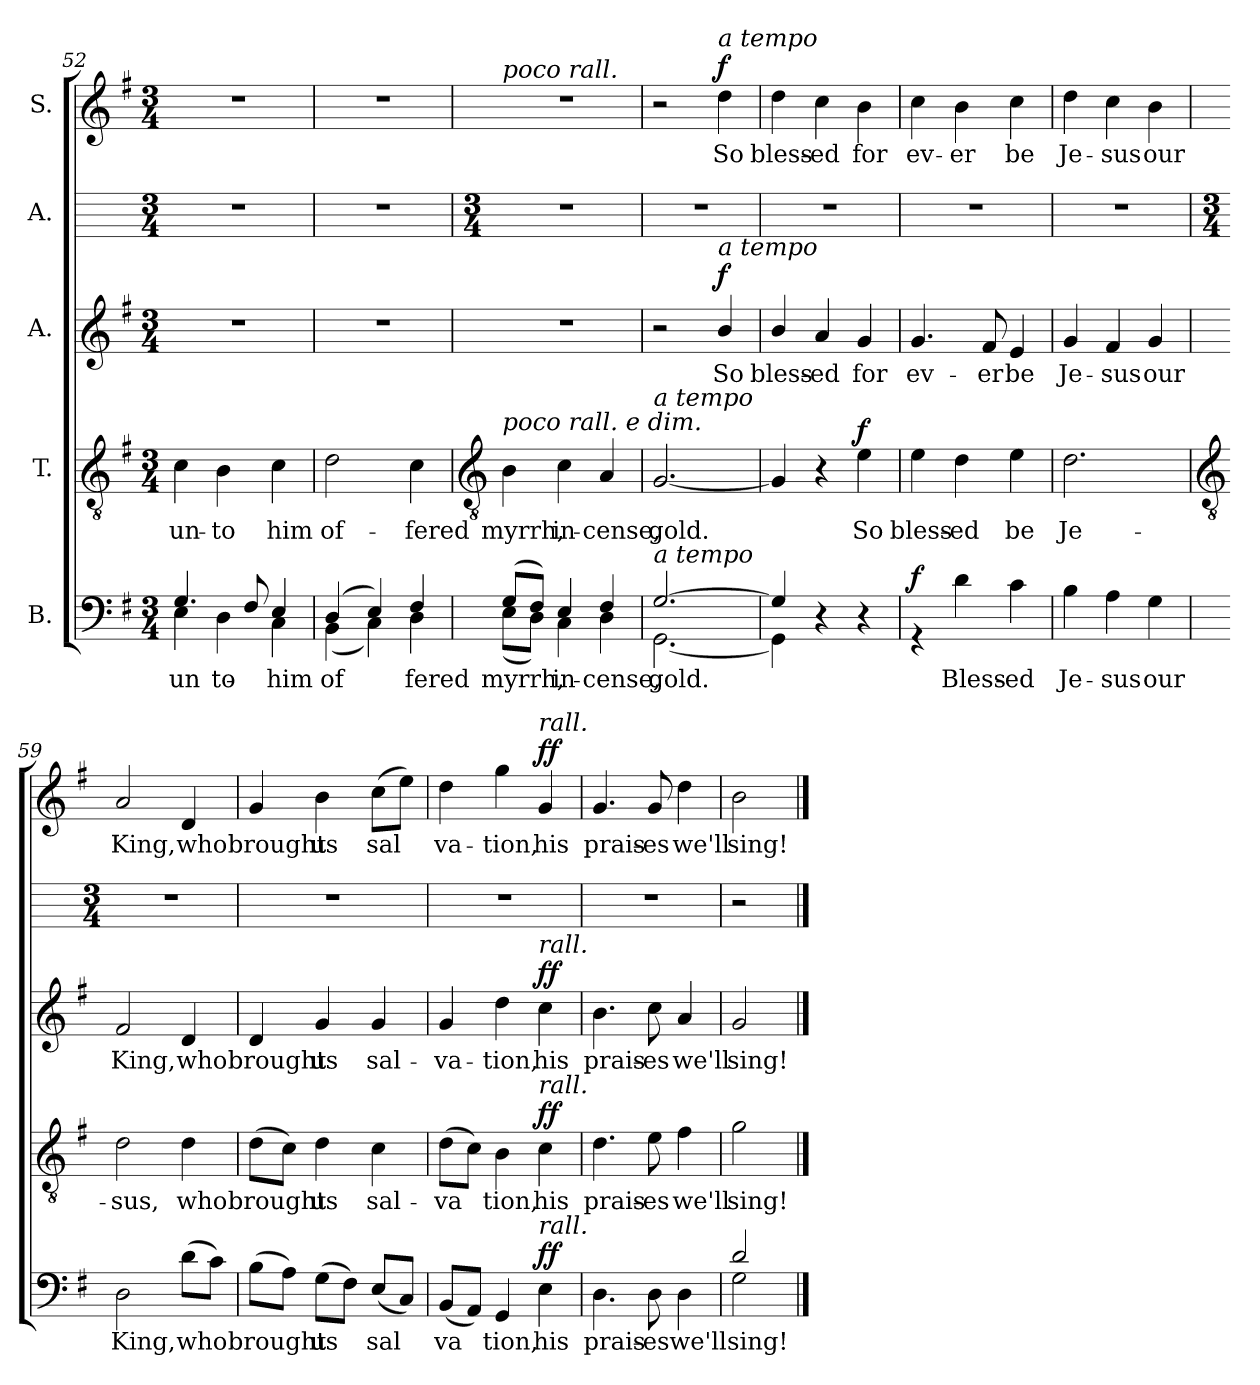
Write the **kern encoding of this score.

**kern	**text	**dynam	**kern	**text	**dynam	**kern	**text	**dynam	**kern	**kern	**text	**dynam
*part5	*part5	*part5	*part4	*part4	*part4	*part3	*part3	*part3	*part2	*part1	*part1	*part1
*staff5	*staff5	*staff5	*staff4	*staff4	*staff4	*staff3	*staff3	*staff3	*staff2	*staff1	*staff1	*staff1
*I"B.	*	*	*I"T.	*	*	*I"A.	*	*	*I"A.	*I"S.	*	*
*clefF4	*	*	*clefGv2	*	*	*clefG2	*	*	*	*clefG2	*	*
*k[f#]	*	*	*k[f#]	*	*	*k[f#]	*	*	*	*k[f#]	*	*
*G:	*	*	*G:	*	*	*G:	*	*	*	*G:	*	*
*M3/4	*	*	*M3/4	*	*	*M3/4	*	*	*M3/4	*M3/4	*	*
=52	=52	=52	=52	=52	=52	=52	=52	=52	=52	=52	=52	=52
*^	*	*	*	*	*	*	*	*	*	*	*	*
!	!	!LO:LY:b	!	!	!LO:LY:b	!	!LO:N:vis=1	!	!	!	!LO:N:vis=1	!	!
4.G/	4E\	un-	.	4c	un-	.	2.r	.	.	2.r	2.r	.	.
!	!	!LO:LY:b	!	!	!LO:LY:b	!	!	!	!	!	!	!	!
.	4D\	-to	.	4B	-to	.	.	.	.	.	.	.	.
8F#/	.	.	.	.	.	.	.	.	.	.	.	.	.
!	!	!LO:LY:b	!	!	!LO:LY:b	!	!	!	!	!	!	!	!
4E/	4C\	him	.	4c	him	.	.	.	.	.	.	.	.
=53	=53	=53	=53	=53	=53	=53	=53	=53	=53	=53	=53	=53	=53
!	!	!LO:LY:b	!	!	!LO:LY:b	!	!LO:N:vis=1	!	!	!	!LO:N:vis=1	!	!
(>4D/	(<4BB\	of	.	2d	of-	.	2.r	.	.	2.r	2.r	.	.
4E/)	4C\)	.	.	.	.	.	.	.	.	.	.	.	.
!	!	!LO:LY:b	!	!	!LO:LY:b	!	!	!	!	!	!	!	!
4F#/	4D\	fered	.	4c	-fered	.	.	.	.	.	.	.	.
!!LO:LB:g=z
=54	=54	=54	=54	=54	=54	=54	=54	=54	=54	=54	=54	=54	=54
*	*	*	*	*clefGv2	*	*	*	*	*	*	*	*	*
*	*	*	*	*	*	*	*	*	*	*M3/4	*	*	*
!	!	!	!	!	!	!	!	!	!	!	!LO:TX:a:i:t=poco rall.	!	!
!	!	!	!	!LO:TX:a:i:t=poco rall. e dim.	!	!	!	!	!	!	!	!	!
!	!	!LO:LY:b	!	!	!LO:LY:b	!	!LO:N:vis=1	!	!	!	!LO:N:vis=1	!	!
(>8G/L	(<8E\L	myrrh,	.	4B	myrrh,	.	2.r	.	.	2.r	2.r	.	.
8F#/J)	8D\J)	.	.	.	.	.	.	.	.	.	.	.	.
!	!	!LO:LY:b	!	!	!LO:LY:b	!	!	!	!	!	!	!	!
4E/	4C\	in-	.	4c	in-	.	.	.	.	.	.	.	.
!	!	!LO:LY:b	!	!	!LO:LY:b	!	!	!	!	!	!	!	!
4F#/	4D\	-cense,	.	4A	-cense,	.	.	.	.	.	.	.	.
=55	=55	=55	=55	=55	=55	=55	=55	=55	=55	=55	=55	=55	=55
!	!	!	!	!LO:TX:a:i:t=a tempo	!	!	!	!	!	!	!	!	!
!LO:TX:a:i:t=a tempo	!	!	!	!	!	!	!	!	!	!	!	!	!
!	!	!LO:LY:b	!	!	!LO:LY:b	!	!	!	!	!	!	!	!
[2.G/	[2.GG\	gold.	.	[2.G	gold.	.	2r	.	.	2.r	2r	.	.
!	!	!	!	!	!	!	!	!	!	!	!LO:TX:a:i:t=a tempo	!	!
!	!	!	!	!	!	!	!LO:TX:a:i:t=a tempo	!	!	!	!	!	!
!	!	!	!	!	!	!	!	!LO:LY:b	!LO:DY:a	!	!	!LO:LY:b	!LO:DY:a
.	.	.	.	.	.	.	4b/	So	f	.	4dd	So	f
=56	=56	=56	=56	=56	=56	=56	=56	=56	=56	=56	=56	=56	=56
!	!	!	!	!	!	!	!	!LO:LY:b	!	!	!	!LO:LY:b	!
4G/]	4GG\]	.	.	4G]	.	.	4b/	bless-	.	2.r	4dd	bless-	.
!	!	!	!	!	!	!	!	!LO:LY:b	!	!	!	!LO:LY:b	!
2ryy	4r	.	.	4r	.	.	4a	-ed	.	.	4cc	-ed	.
!	!	!	!	!	!LO:LY:b	!LO:DY:a	!	!LO:LY:b	!	!	!	!LO:LY:b	!
.	4r	.	.	4e	So	f	4g	for	.	.	4b	for	.
=57	=57	=57	=57	=57	=57	=57	=57	=57	=57	=57	=57	=57	=57
!	!	!	!LO:DY:a	!	!LO:LY:b	!	!	!LO:LY:b	!	!	!	!LO:LY:b	!
2.ryy	4r	.	f	4e	bless-	.	4.g	ev-	.	2.r	4cc	ev-	.
!	!	!LO:LY:b	!	!	!LO:LY:b	!	!	!	!	!	!	!LO:LY:b	!
.	4d\	Bless-	.	4d	-ed	.	.	.	.	.	4b	-er	.
!	!	!	!	!	!	!	!	!LO:LY:b	!	!	!	!	!
.	.	.	.	.	.	.	8f#	-er	.	.	.	.	.
!	!	!LO:LY:b	!	!	!LO:LY:b	!	!	!LO:LY:b	!	!	!	!LO:LY:b	!
.	4c\	-ed	.	4e	be	.	4e	be	.	.	4cc	be	.
=58	=58	=58	=58	=58	=58	=58	=58	=58	=58	=58	=58	=58	=58
!	!	!LO:LY:b	!	!	!LO:LY:b	!	!	!LO:LY:b	!	!	!	!LO:LY:b	!
2.ryy	4B\	Je-	.	2.d	Je-	.	4g	Je-	.	2.r	4dd	Je-	.
!	!	!LO:LY:b	!	!	!	!	!	!LO:LY:b	!	!	!	!LO:LY:b	!
.	4A\	-sus	.	.	.	.	4f#	-sus	.	.	4cc	-sus	.
!	!	!LO:LY:b	!	!	!	!	!	!LO:LY:b	!	!	!	!LO:LY:b	!
.	4G\	our	.	.	.	.	4g	our	.	.	4b	our	.
!!LO:LB:g=z
=59	=59	=59	=59	=59	=59	=59	=59	=59	=59	=59	=59	=59	=59
*	*	*	*	*clefGv2	*	*	*	*	*	*	*	*	*
*	*	*	*	*	*	*	*	*	*	*M3/4	*	*	*
!	!	!LO:LY:b	!	!	!LO:LY:b	!	!	!LO:LY:b	!	!	!	!LO:LY:b	!
2ryy	2D\	King,	.	2d	-sus,	.	2f#	King,	.	2.r	2a	King,	.
!	!	!LO:LY:b	!	!	!LO:LY:b	!	!	!LO:LY:b	!	!	!	!LO:LY:b	!
8ryy	(>8d\L	who	.	4d	who	.	4d	who	.	.	4d	who	.
8ryy	8c\J)	.	.	.	.	.	.	.	.	.	.	.	.
=60	=60	=60	=60	=60	=60	=60	=60	=60	=60	=60	=60	=60	=60
!	!	!LO:LY:b	!	!	!LO:LY:b	!	!	!LO:LY:b	!	!	!	!LO:LY:b	!
2ryy	(>8B\L	brought	.	(>8dL	brought	.	4d	brought	.	2.r	4g	brought	.
.	8A\J)	.	.	8cJ)	.	.	.	.	.	.	.	.	.
!	!	!LO:LY:b	!	!	!LO:LY:b	!	!	!LO:LY:b	!	!	!	!LO:LY:b	!
.	(>8G\L	us	.	4d	us	.	4g	us	.	.	4b	us	.
.	8F#\J)	.	.	.	.	.	.	.	.	.	.	.	.
!	!	!LO:LY:b	!	!	!LO:LY:b	!	!	!LO:LY:b	!	!	!	!LO:LY:b	!
8ryy	(<8E/L	sal	.	4c	sal-	.	4g	sal-	.	.	(>8ccL	sal	.
8ryy	8C/J)	.	.	.	.	.	.	.	.	.	8eeJ)	.	.
=61	=61	=61	=61	=61	=61	=61	=61	=61	=61	=61	=61	=61	=61
!	!	!LO:LY:b	!	!	!LO:LY:b	!	!	!LO:LY:b	!	!	!	!LO:LY:b	!
2.ryy	(<8BB/L	va	.	(>8dL	-va	.	4g	-va-	.	2.r	4dd	va-	.
.	8AA/J)	.	.	8cJ)	.	.	.	.	.	.	.	.	.
!	!	!LO:LY:b	!	!	!LO:LY:b	!	!	!LO:LY:b	!	!	!	!LO:LY:b	!
.	4GG/	tion,	.	4B	tion,	.	4dd	-tion,	.	.	4gg	-tion,	.
!	!	!	!	!	!	!	!	!	!	!	!LO:TX:a:i:t=rall.	!	!
!	!	!	!	!	!	!	!LO:TX:a:i:t=rall.	!	!	!	!	!	!
!	!	!	!	!LO:TX:a:i:t=rall.	!	!	!	!	!	!	!	!	!
!	!LO:TX:a:i:t=rall.	!	!	!	!	!	!	!	!	!	!	!	!
!	!	!LO:LY:b	!LO:DY:a	!	!LO:LY:b	!LO:DY:a	!	!LO:LY:b	!LO:DY:a	!	!	!LO:LY:b	!LO:DY:a
.	4E\	his	ff	4c	his	ff	4cc	his	ff	.	4g	his	ff
=62	=62	=62	=62	=62	=62	=62	=62	=62	=62	=62	=62	=62	=62
!	!	!LO:LY:b	!	!	!LO:LY:b	!	!	!LO:LY:b	!	!	!	!LO:LY:b	!
2.ryy	4.D\	prais-	.	4.d	prais-	.	4.b	prais-	.	2.r	4.g	prais-	.
!	!	!LO:LY:b	!	!	!LO:LY:b	!	!	!LO:LY:b	!	!	!	!LO:LY:b	!
.	8D\	-es	.	8e	-es	.	8cc	-es	.	.	8g	-es	.
!	!	!LO:LY:b	!	!	!LO:LY:b	!	!	!LO:LY:b	!	!	!	!LO:LY:b	!
.	4D\	we'll	.	4f#	we'll	.	4a	we'll	.	.	4dd	we'll	.
=63	=63	=63	=63	=63	=63	=63	=63	=63	=63	=63	=63	=63	=63
!	!	!LO:LY:b	!	!	!LO:LY:b	!	!	!LO:LY:b	!	!	!	!LO:LY:b	!
2d/	2G\	sing!	.	2g	sing!	.	2g	sing!	.	2r	2b	sing!	.
*v	*v	*	*	*	*	*	*	*	*	*	*	*	*
==	==	==	==	==	==	==	==	==	==	==	==	==
*-	*-	*-	*-	*-	*-	*-	*-	*-	*-	*-	*-	*-
